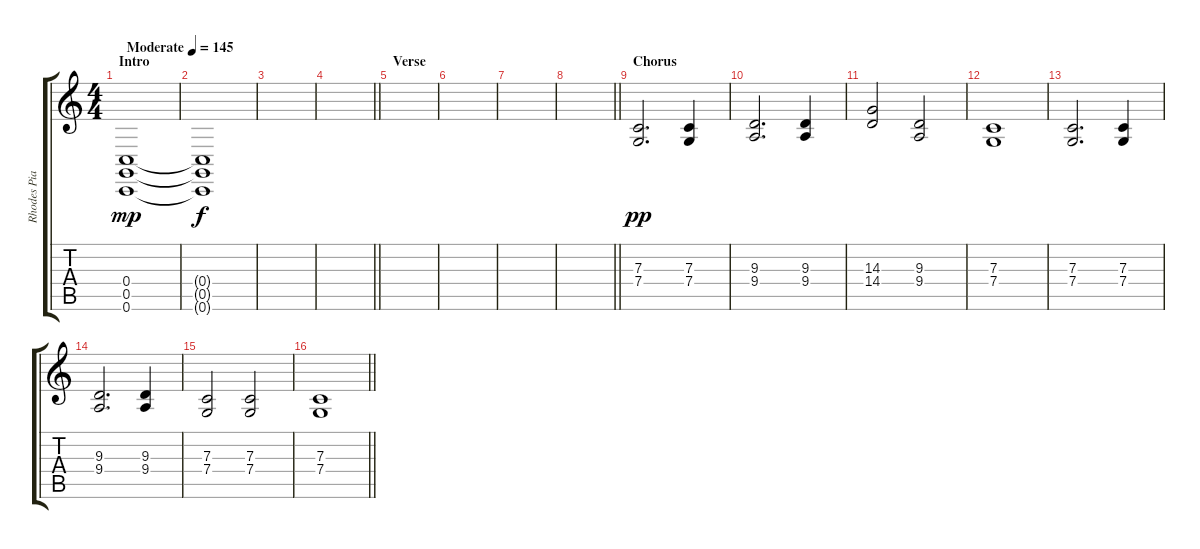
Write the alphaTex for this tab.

\track ("Rhodes Piano" "Rhodes Pia") {instrument electricpiano1}
\staff {score tabs}
\tuning (D4 A3 F3 C3 G2 C2) {hide}
\ts (4 4)
\section ("" "Intro")
\tempo (145 "Moderate")
\clef g2
\ks c
(0.4 0.5 0.6).1{dy mp instrument electricpiano1} |
(0.4{t} 0.5{t} 0.6{t}).1{dy f} |
|
\barLineRight lightlight
|
\section ("" "Verse")
|
|
|
\barLineRight lightlight
|
\section ("" "Chorus")
(7.3 7.4).2{d dy pp} (7.3 7.4).4 |
(9.3 9.4).2{d} (9.3 9.4).4 |
(14.3 14.4).2 (9.3 9.4).2 |
(7.3 7.4).1 |
(7.3 7.4).2{d} (7.3 7.4).4 |
(9.3 9.4).2{d} (9.3 9.4).4 |
(7.3 7.4).2 (7.3 7.4).2 |
\barLineRight lightlight
(7.3 7.4).1
